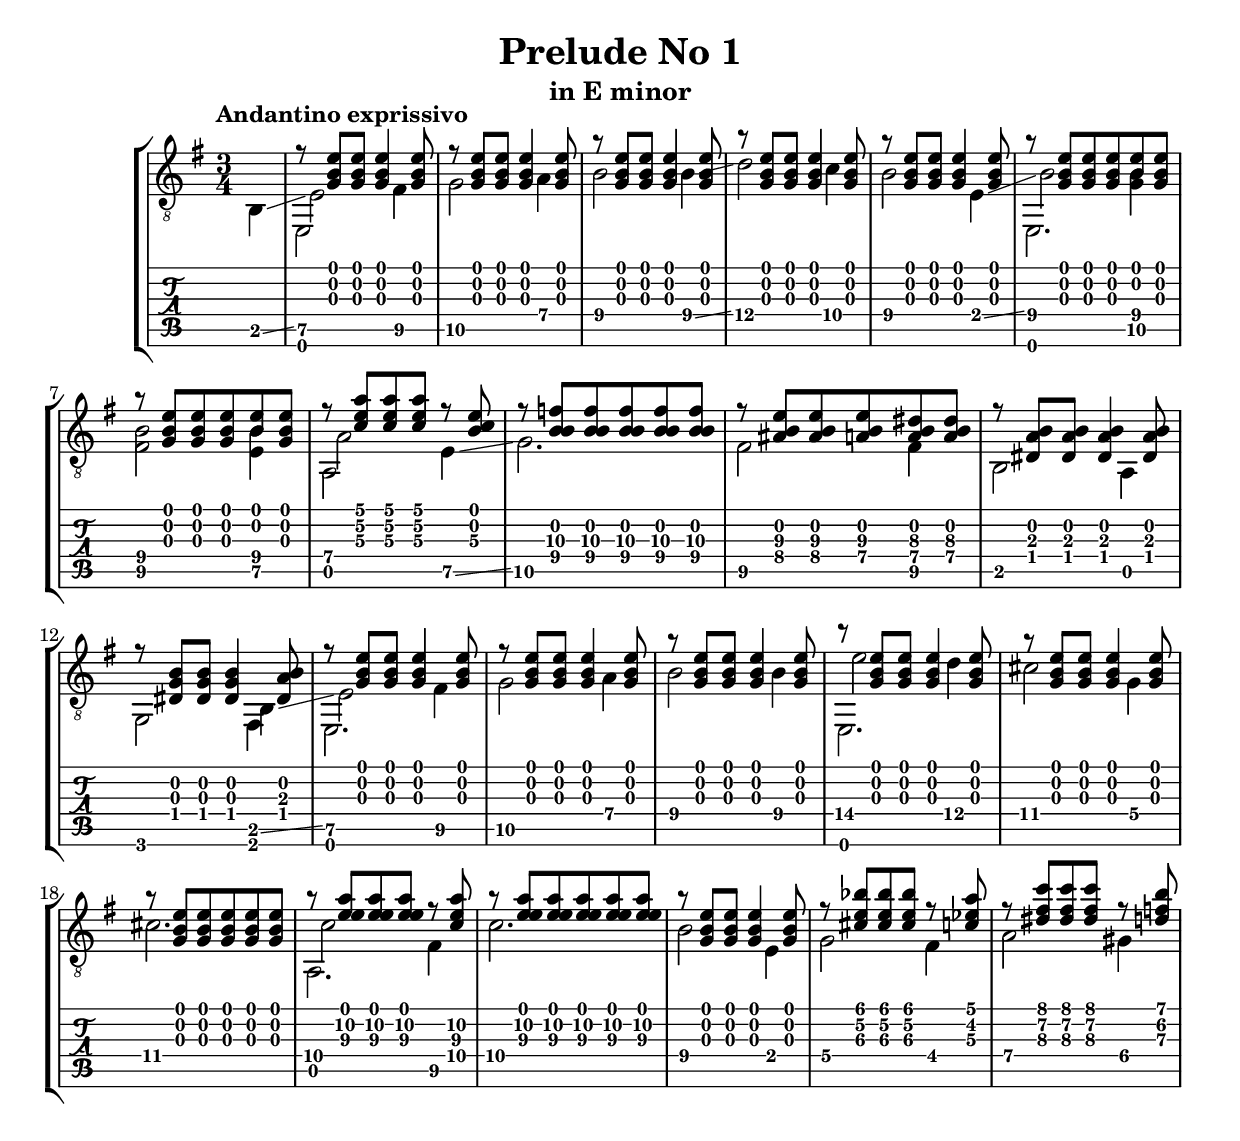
\version "2.16.1"
\language "english"

\header { 
	title = "Prelude No 1"
	subtitle = "in E minor"
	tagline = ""
}

top = {
	\override StringNumber #'stencil = ##f
	\partial 4
	s4 |
	r8 <g b e'>8 <g b e'>8 <g b e'>4 <g b e'>8 |
	r8 <g b e'>8 <g b e'>8 <g b e'>4 <g b e'>8 |
	r8 <g b e'>8 <g b e'>8 <g b e'>4 <g b e'>8 |
	r8 <g b e'>8 <g b e'>8 <g b e'>4 <g b e'>8 |
	r8 <g b e'>8 <g b e'>8 <g b e'>4 <g b e'>8 |
	r8 <g b e'>8 <g b e'>8 <g b e'>8 <b e'>8 <g b e'>8 |
	r8 <g b e'>8 <g b e'>8 <g b e'>8 <b e'>8 <g b e'>8 |
	r8 <c' e' a'> <c' e' a'> <c' e' a'> r8 <b c'\3 e'> |
	r8 <f'\3 b\2 b\4> <f'\3 b\2 b\4> <f'\3 b\2 b\4> <f'\3 b\2 b\4> <f'\3 b\2 b\4> |
	r8 <as\4 b e'\3> <as\4 b e'\3> <a\4 b e'\3> <a\4 b ds'\3> <a\4 b ds'\3> |
	r8 <ds a b> <ds a b> <ds a b>4 <ds a b>8 |
	r8 <ds b g> <ds b g> <ds b g>4 <ds a b>8 |
	r8 <g b e'> <g b e'> <g b e'>4 <g b e'>8 |
	r8 <g b e'> <g b e'> <g b e'>4 <g b e'>8 |
	r8 <g b e'> <g b e'> <g b e'>4 <g b e'>8 |
	r8 <g b e'> <g b e'> <g b e'>4 <g b e'>8 |
	r8 <g b e'> <g b e'> <g b e'>4 <g b e'>8 |
	r8 <g b e'> <g b e'> <g b e'> <g b e'> <g b e'> |
	r8 <a'\2 e' e'\3> <a'\2 e' e'\3> <a'\2 e' e'\3> r8 <c'\4 a'\2 e'\3> |
	r8 <a'\2 e' e'\3> <a'\2 e' e'\3> <a'\2 e' e'\3> <a'\2 e' e'\3> <a'\2 e' e'\3> | 
	r8 <g b e'> <g b e'> <g b e'>4 <g b e'>8 |
	r8 <cs' e' bf'>8 <cs' e' bf'> <cs' e' bf'> r8 <c' ef' a'> |
	r8 <ds' fs' c''> <ds' fs' c''> <ds' fs' c''> r8 <d' f' b'> |
}

melody = {
	\override StringNumber #'stencil = ##f
	\partial 4
	b,4 \glissando |
	<e\5>2 <fs\5>4 |
	<g\5>2 <a\4>4 |
	<b\4>2 <b\4>4 \glissando |
	<d'\4>2 <c'\4>4 |
	<b\4>2 <e\4>4 \glissando |
	<b\4>2 <g\5 b\4>4 |
	<fs\5 b\4>2 <e\5 b\4>4 |
	<a\4>2 <e\5>4 \glissando |
	<g\5>2. |
	<fs\5>2 <fs\5>4 |
	b,2 a,4 |
	g,2 b,4 \glissando | 
	<e\5>2 <fs\5>4 |
	<g\5>2 <a\4>4 |
	<b\4>2 <b\4>4 |
	<e'\4>2 <d'\4>4 |
	<cs'\4>2 <g\4>4 |
	<cs'\4>2. |
	<c'\4>2 <fs\5>4 |
	<c'\4>2. |
	<b\4>2 e4 |
	<g\4>2 <fs\4>4 |
	<a\4>2 <gs\4>4 |
}

empty = {
}

bass = {
	\override StringNumber #'stencil = ##f
	\partial 4
	s4 |
	e,2 s4 |
	s4 s4 s4 |
	s4 s4 s4 |
	s4 s4 s4 |
	s4 s4 s4 |
	e,2. |
	s4 s4 s4 |
	a,2 s4 |
	s4 s4 s4 |
	s4 s4 s4 |
	s4 s4 s4 |
	s4 s4 fs,4
	e,2. |
	s4 s4 s4 |
	s4 s4 s4 |
	e,2. |
	s4 s4 s4 |
	s4 s4 s4 |
	a,2. |
}

\score {
	\new StaffGroup <<
		\new Staff	{
			\clef "treble_8"
			\key g \major
			\time 3/4
			\tempo "Andantino exprissivo"
			<< \top \\ \melody \\ \empty \\ \bass >>
		}
		\new TabStaff	{
			<< \top \\ \melody \\ \empty \\ \bass >>
		}
	>>
	\layout {
    \context {
      \Score
    }
  }
}
